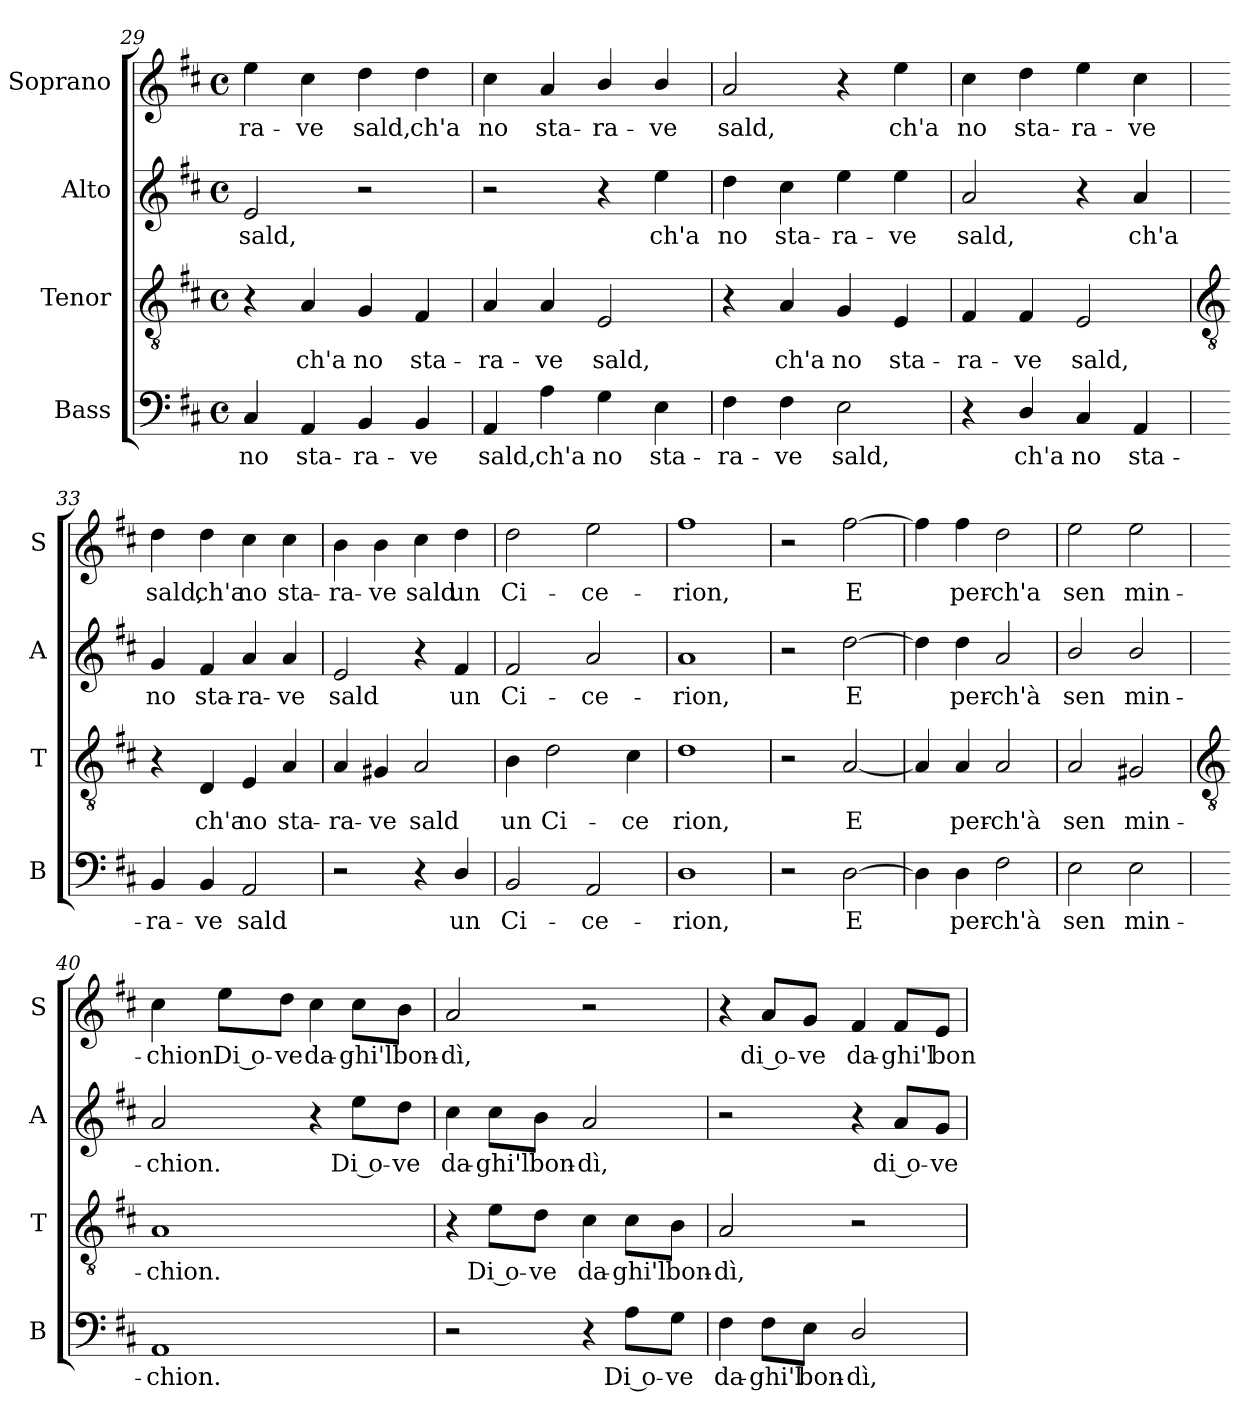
**kern	**text	**kern	**text	**kern	**text	**kern	**text
*part4	*part4	*part3	*part3	*part2	*part2	*part1	*part1
*staff4	*staff4	*staff3	*staff3	*staff2	*staff2	*staff1	*staff1
*I"Bass	*	*I"Tenor	*	*I"Alto	*	*I"Soprano	*
*I'B	*	*I'T	*	*I'A	*	*I'S	*
*clefF4	*	*clefGv2	*	*clefG2	*	*clefG2	*
*k[f#c#]	*	*k[f#c#]	*	*k[f#c#]	*	*k[f#c#]	*
*D:	*	*D:	*	*D:	*	*D:	*
*M4/4	*	*M4/4	*	*M4/4	*	*M4/4	*
*met(c)	*	*met(c)	*	*met(c)	*	*met(c)	*
=29	=29	=29	=29	=29	=29	=29	=29
!	!LO:LY:b	!	!	!	!LO:LY:b	!	!LO:LY:b
4C#	no	4r	.	2e	sald,	4ee	-ra-
!	!LO:LY:b	!	!LO:LY:b	!	!	!	!LO:LY:b
4AA	sta-	4A	ch'a	.	.	4cc#	-ve
!	!LO:LY:b	!	!LO:LY:b	!	!	!	!LO:LY:b
4BB	-ra-	4G	no	2r	.	4dd	sald,
!	!LO:LY:b	!	!LO:LY:b	!	!	!	!LO:LY:b
4BB	-ve	4F#	sta-	.	.	4dd	ch'a
=30	=30	=30	=30	=30	=30	=30	=30
!	!LO:LY:b	!	!LO:LY:b	!	!	!	!LO:LY:b
4AA	sald,	4A	-ra-	2r	.	4cc#	no
!	!LO:LY:b	!	!LO:LY:b	!	!	!	!LO:LY:b
4A	ch'a	4A	-ve	.	.	4a	sta-
!	!LO:LY:b	!	!LO:LY:b	!	!	!	!LO:LY:b
4G	no	2E	sald,	4r	.	4b/	-ra-
!	!LO:LY:b	!	!	!	!LO:LY:b	!	!LO:LY:b
4E	sta-	.	.	4ee	ch'a	4b/	-ve
=31	=31	=31	=31	=31	=31	=31	=31
!	!LO:LY:b	!	!	!	!LO:LY:b	!	!LO:LY:b
4F#	-ra-	4r	.	4dd	no	2a	sald,
!	!LO:LY:b	!	!LO:LY:b	!	!LO:LY:b	!	!
4F#	-ve	4A	ch'a	4cc#	sta-	.	.
!	!LO:LY:b	!	!LO:LY:b	!	!LO:LY:b	!	!
2E	sald,	4G	no	4ee	-ra-	4r	.
!	!	!	!LO:LY:b	!	!LO:LY:b	!	!LO:LY:b
.	.	4E	sta-	4ee	-ve	4ee	ch'a
=32	=32	=32	=32	=32	=32	=32	=32
!	!	!	!LO:LY:b	!	!LO:LY:b	!	!LO:LY:b
4r	.	4F#	-ra-	2a	sald,	4cc#	no
!	!LO:LY:b	!	!LO:LY:b	!	!	!	!LO:LY:b
4D/	ch'a	4F#	-ve	.	.	4dd	sta-
!	!LO:LY:b	!	!LO:LY:b	!	!	!	!LO:LY:b
4C#	no	2E	sald,	4r	.	4ee	-ra-
!	!LO:LY:b	!	!	!	!LO:LY:b	!	!LO:LY:b
4AA	sta-	.	.	4a	ch'a	4cc#	-ve
!!LO:LB:g=z
=33	=33	=33	=33	=33	=33	=33	=33
*	*	*clefGv2	*	*	*	*	*
!	!LO:LY:b	!	!	!	!LO:LY:b	!	!LO:LY:b
4BB	-ra-	4r	.	4g	no	4dd	sald,
!	!LO:LY:b	!	!LO:LY:b	!	!LO:LY:b	!	!LO:LY:b
4BB	-ve	4D	ch'a	4f#	sta-	4dd	ch'a
!	!LO:LY:b	!	!LO:LY:b	!	!LO:LY:b	!	!LO:LY:b
2AA	sald	4E	no	4a	-ra-	4cc#	no
!	!	!	!LO:LY:b	!	!LO:LY:b	!	!LO:LY:b
.	.	4A	sta-	4a	-ve	4cc#	sta-
=34	=34	=34	=34	=34	=34	=34	=34
!	!	!	!LO:LY:b	!	!LO:LY:b	!	!LO:LY:b
2r	.	4A	-ra-	2e	sald	4b	-ra-
!	!	!	!LO:LY:b	!	!	!	!LO:LY:b
.	.	4G#X	-ve	.	.	4b	-ve
!	!	!	!LO:LY:b	!	!	!	!LO:LY:b
4r	.	2A	sald	4r	.	4cc#	sald
!	!LO:LY:b	!	!	!	!LO:LY:b	!	!LO:LY:b
4D/	un	.	.	4f#	un	4dd	un
=35	=35	=35	=35	=35	=35	=35	=35
!	!LO:LY:b	!	!LO:LY:b	!	!LO:LY:b	!	!LO:LY:b
2BB	Ci-	4B	un	2f#	Ci-	2dd	Ci-
!	!	!	!LO:LY:b	!	!	!	!
.	.	2d	Ci-	.	.	.	.
!	!LO:LY:b	!	!	!	!LO:LY:b	!	!LO:LY:b
2AA	-ce-	.	.	2a	-ce-	2ee	-ce-
!	!	!	!LO:LY:b	!	!	!	!
.	.	4c#	-ce	.	.	.	.
=36	=36	=36	=36	=36	=36	=36	=36
!	!LO:LY:b	!	!LO:LY:b	!	!LO:LY:b	!	!LO:LY:b
1D	-rion,	1d	rion,	1a	-rion,	1ff#	-rion,
=37	=37	=37	=37	=37	=37	=37	=37
2r	.	2r	.	2r	.	2r	.
!	!LO:LY:b	!	!LO:LY:b	!	!LO:LY:b	!	!LO:LY:b
[2D	E	[2A	E	[2dd	E	[2ff#	E
=38	=38	=38	=38	=38	=38	=38	=38
4D]	.	4A]	.	4dd]	.	4ff#]	.
!	!LO:LY:b	!	!LO:LY:b	!	!LO:LY:b	!	!LO:LY:b
4D	per-	4A	per-	4dd	per-	4ff#	per-
!	!LO:LY:b	!	!LO:LY:b	!	!LO:LY:b	!	!LO:LY:b
2F#	-ch'à	2A	-ch'à	2a	-ch'à	2dd	-ch'a
=39	=39	=39	=39	=39	=39	=39	=39
!	!LO:LY:b	!	!LO:LY:b	!	!LO:LY:b	!	!LO:LY:b
2E	sen	2A	sen	2b/	sen	2ee	sen
!	!LO:LY:b	!	!LO:LY:b	!	!LO:LY:b	!	!LO:LY:b
2E	min-	2G#X	min-	2b/	min-	2ee	min-
!!LO:LB:g=z
=40	=40	=40	=40	=40	=40	=40	=40
*	*	*clefGv2	*	*	*	*	*
!	!LO:LY:b	!	!LO:LY:b	!	!LO:LY:b	!	!LO:LY:b
1AA	-chion.	1A	-chion.	2a	-chion.	4cc#	-chion.
!	!	!	!	!	!	!	!LO:LY:b
.	.	.	.	.	.	8ee\L	Di o-
!	!	!	!	!	!	!	!LO:LY:b
.	.	.	.	.	.	8dd\J	-ve
!	!	!	!	!	!	!	!LO:LY:b
.	.	.	.	4r	.	4cc#	da-
!	!	!	!	!	!LO:LY:b	!	!LO:LY:b
.	.	.	.	8ee\L	Di o-	8cc#\L	-ghi'l
!	!	!	!	!	!LO:LY:b	!	!LO:LY:b
.	.	.	.	8dd\J	-ve	8b\J	bon-
=41	=41	=41	=41	=41	=41	=41	=41
!	!	!	!	!	!LO:LY:b	!	!LO:LY:b
2r	.	4r	.	4cc#	da-	2a	-dì,
!	!	!	!LO:LY:b	!	!LO:LY:b	!	!
.	.	8e\L	Di o-	8cc#\L	-ghi'l	.	.
!	!	!	!LO:LY:b	!	!LO:LY:b	!	!
.	.	8d\J	-ve	8b\J	bon-	.	.
!	!	!	!LO:LY:b	!	!LO:LY:b	!	!
4r	.	4c#	da-	2a	-dì,	2r	.
!	!LO:LY:b	!	!LO:LY:b	!	!	!	!
8A\L	Di o-	8c#\L	-ghi'l	.	.	.	.
!	!LO:LY:b	!	!LO:LY:b	!	!	!	!
8G\J	-ve	8B\J	bon-	.	.	.	.
=42	=42	=42	=42	=42	=42	=42	=42
!	!LO:LY:b	!	!LO:LY:b	!	!	!	!
4F#	da-	2A	-dì,	2r	.	4r	.
!	!LO:LY:b	!	!	!	!	!	!LO:LY:b
8F#\L	-ghi'l	.	.	.	.	8a/L	di o-
!	!LO:LY:b	!	!	!	!	!	!LO:LY:b
8E\J	bon-	.	.	.	.	8g/J	-ve
!	!LO:LY:b	!	!	!	!	!	!LO:LY:b
2D/	-dì,	2r	.	4r	.	4f#	da-
!	!	!	!	!	!LO:LY:b	!	!LO:LY:b
.	.	.	.	8a/L	di o-	8f#/L	-ghi'l
!	!	!	!	!	!LO:LY:b	!	!LO:LY:b
.	.	.	.	8g/J	-ve	8e/J	bon-
=	=	=	=	=	=	=	=
*-	*-	*-	*-	*-	*-	*-	*-
